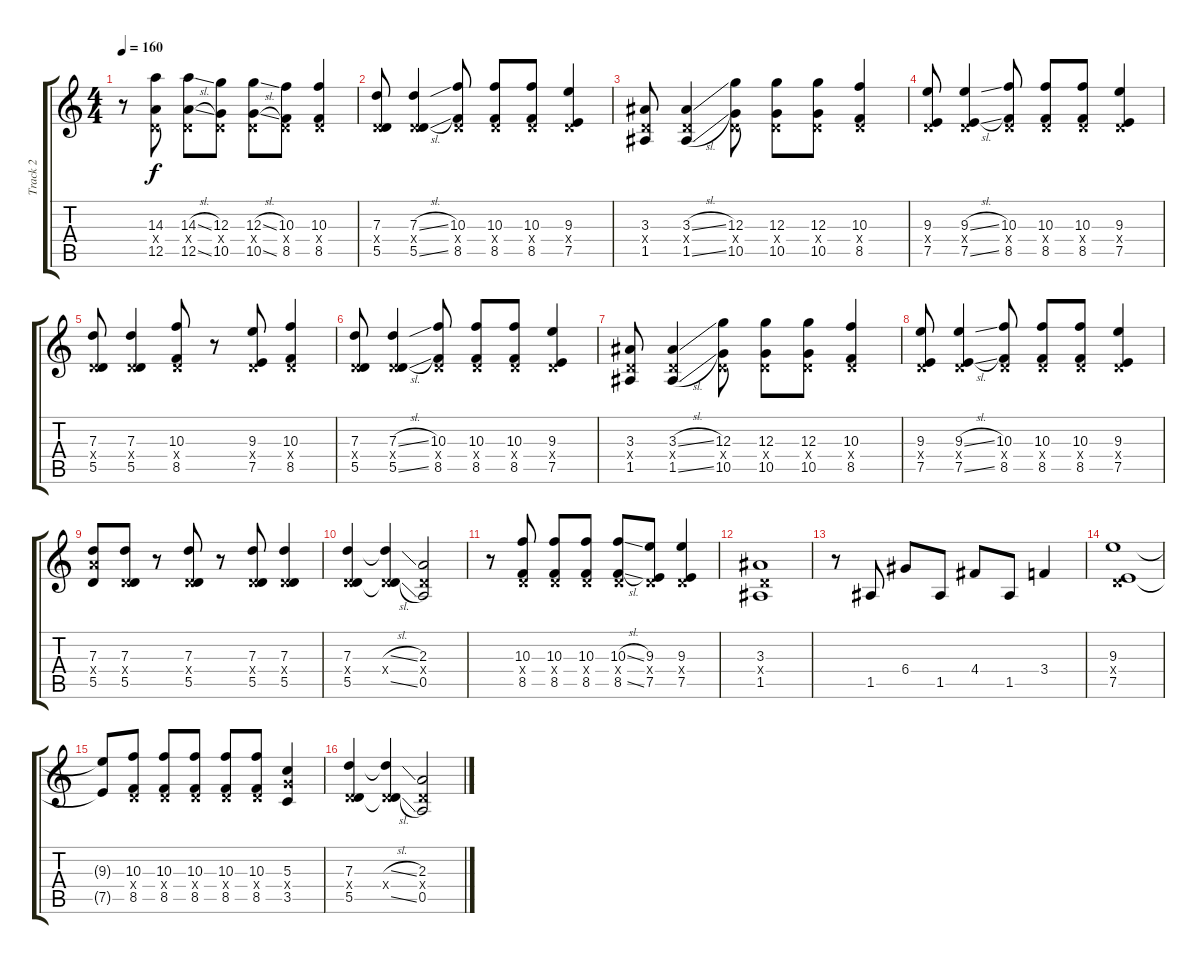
\track ("Track 2" "Track 2") {instrument overdrivenguitar}
\staff {score tabs}
\tuning (E4 B3 G3 D3 A2 E2) {hide}
\ts (4 4)
\tempo 160
\clef g2
\ks c
r.8{dy f} (14.3 0.4{x} 12.5).8 (14.3{sl} 0.4{x} 12.5{sl}).8 (12.3 0.4{x} 10.5).8 (12.3{sl} 0.4{x} 10.5{sl}).8 (10.3 0.4{x} 8.5).8 (10.3 0.4{x} 8.5).4 |
(7.3 0.4{x} 5.5).8 (7.3{sl} 0.4{x} 5.5{sl}).4 (10.3 0.4{x} 8.5).8 (10.3 0.4{x} 8.5).8 (10.3 0.4{x} 8.5).8 (9.3 0.4{x} 7.5).4 |
(3.3 0.4{x} 1.5).8 (3.3{sl} 0.4{x} 1.5{sl}).4 (12.3 0.4{x} 10.5).8 (12.3 0.4{x} 10.5).8 (12.3 0.4{x} 10.5).8 (10.3 0.4{x} 8.5).4 |
(9.3 0.4{x} 7.5).8 (9.3{sl} 0.4{x} 7.5{sl}).4 (10.3 0.4{x} 8.5).8 (10.3 0.4{x} 8.5).8 (10.3 0.4{x} 8.5).8 (9.3 0.4{x} 7.5).4 |
(7.3 0.4{x} 5.5).8 (7.3 0.4{x} 5.5).4 (10.3 0.4{x} 8.5).8 r.8 (9.3 0.4{x} 7.5).8 (10.3 0.4{x} 8.5).4 |
(7.3 0.4{x} 5.5).8 (7.3{sl} 0.4{x} 5.5{sl}).4 (10.3 0.4{x} 8.5).8 (10.3 0.4{x} 8.5).8 (10.3 0.4{x} 8.5).8 (9.3 0.4{x} 7.5).4 |
(3.3 0.4{x} 1.5).8 (3.3{sl} 0.4{x} 1.5{sl}).4 (12.3 0.4{x} 10.5).8 (12.3 0.4{x} 10.5).8 (12.3 0.4{x} 10.5).8 (10.3 0.4{x} 8.5).4 |
(9.3 0.4{x} 7.5).8 (9.3{sl} 0.4{x} 7.5{sl}).4 (10.3 0.4{x} 8.5).8 (10.3 0.4{x} 8.5).8 (10.3 0.4{x} 8.5).8 (9.3 0.4{x} 7.5).4 |
(7.3 7.4{x} 5.5).8 (7.3 0.4{x} 5.5).8 r.8 (7.3 0.4{x} 5.5).8 r.8 (7.3 0.4{x} 5.5).8 (7.3 0.4{x} 5.5).4 |
(7.3 0.4{x} 5.5).4 (7.3{sl t} 0.4{x} 5.5{sl t}).4 (2.3 0.4{x} 0.5).2 |
r.8 (10.3 0.4{x} 8.5).8 (10.3 0.4{x} 8.5).8 (10.3 0.4{x} 8.5).8 (10.3{sl} 0.4{x} 8.5{sl}).8 (9.3 0.4{x} 7.5).8 (9.3 0.4{x} 7.5).4 |
(3.3 0.4{x} 1.5).1 |
r.8 1.5.8 6.4.8 1.5.8 4.4.8 1.5.8 3.4.4 |
(9.3 0.4{x} 7.5).1 |
(9.3{t} 7.5{t}).8 (10.3 0.4{x} 8.5).8 (10.3 0.4{x} 8.5).8 (10.3 0.4{x} 8.5).8 (10.3 0.4{x} 8.5).8 (10.3 0.4{x} 8.5).8 (5.3 5.4{x} 3.5).4 |
(7.3 0.4{x} 5.5).4 (7.3{sl t} 0.4{x} 5.5{sl t}).4 (2.3 0.4{x} 0.5).2
